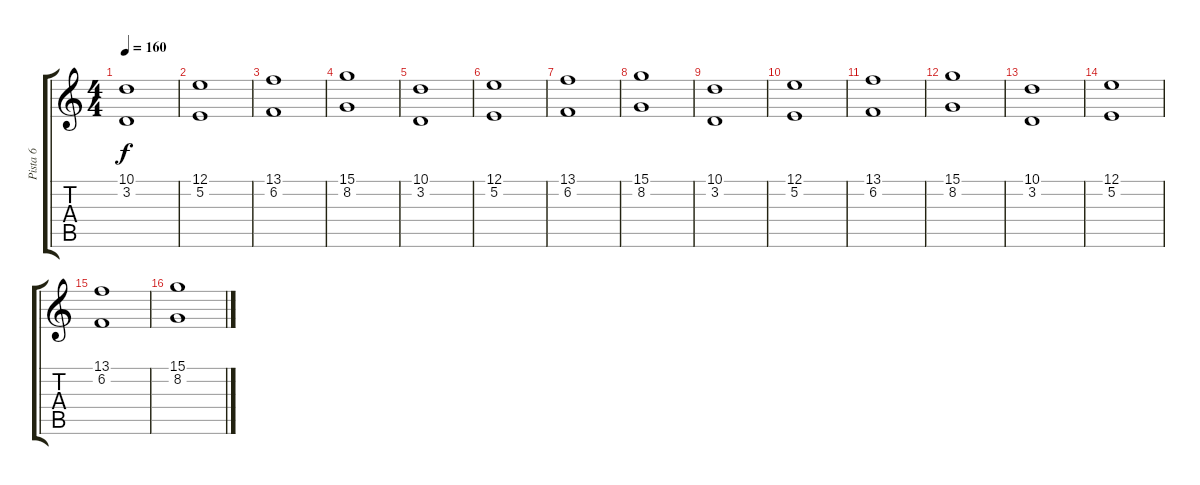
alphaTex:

\track ("Pista 6" "Pista 6") {instrument choiraahs}
\staff {score tabs}
\tuning (E4 B3 G3 D3 A2 E2) {hide}
\ts (4 4)
\tempo 160
\clef g2
\ks c
(10.1 3.2).1{dy f} |
(12.1 5.2).1 |
(13.1 6.2).1 |
(15.1 8.2).1 |
(10.1 3.2).1 |
(12.1 5.2).1 |
(13.1 6.2).1 |
(15.1 8.2).1 |
(10.1 3.2).1 |
(12.1 5.2).1 |
(13.1 6.2).1 |
(15.1 8.2).1 |
(10.1 3.2).1 |
(12.1 5.2).1 |
(13.1 6.2).1 |
(15.1 8.2).1
